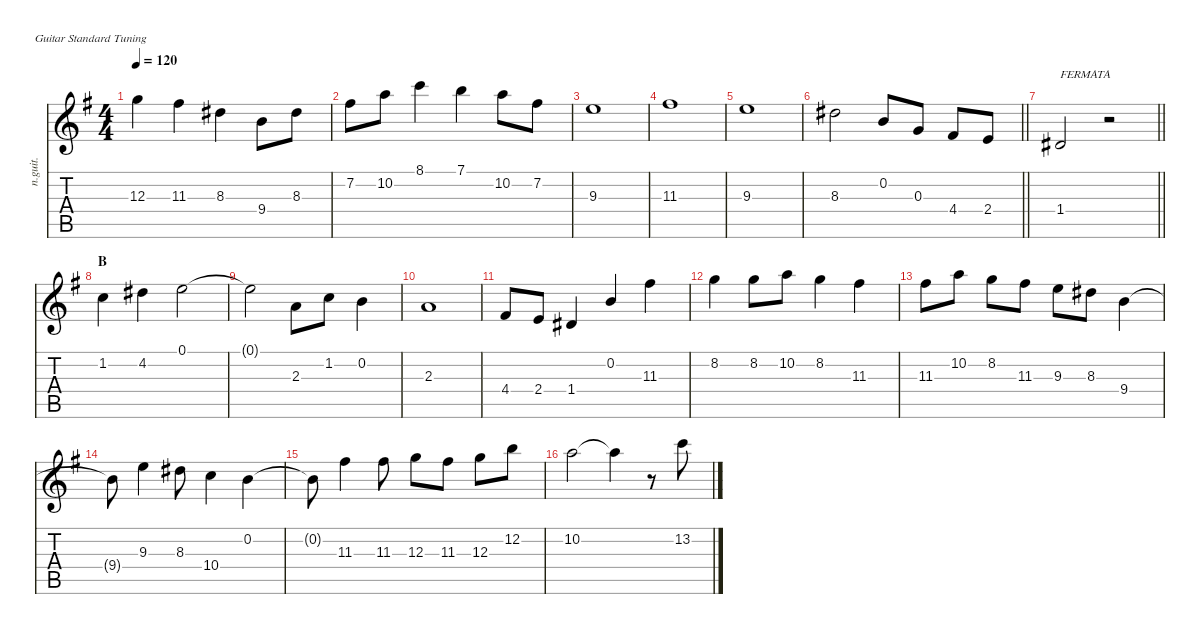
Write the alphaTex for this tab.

\defaultSystemsLayout 4
\hideDynamics
\bracketExtendMode nobrackets
\track ("Guitar 1" "n.guit.") {instrument acousticguitarnylon}
\staff {score tabs}
\tuning (E4 B3 G3 D3 A2 E2)
\ts (4 4)
\tempo 120
\clef g2
\ks eminor
12.3{acc forcenatural}.4{dy f beam Down} 11.3{acc #}.4{beam Down} 8.3{acc #}.4{beam Down} 9.4{acc forcenatural}.8{beam Down} 8.3{acc #}.8{beam Down} |
7.2{acc #}.8{beam Down} 10.2{acc forcenatural}.8{beam Down} 8.1{acc forcenatural}.4{beam Down} 7.1{acc forcenatural}.4{beam Down} 10.2{acc forcenatural}.8{beam Down} 7.2{acc #}.8{beam Down} |
9.3{acc forcenatural}.1{beam Down} |
11.3{acc #}.1{beam Down} |
9.3{acc forcenatural}.1{beam Down} |
\barLineRight lightlight
8.3{acc #}.2{beam Down} 0.2{acc forcenatural}.8{beam Up} 0.3{acc forcenatural}.8{beam Up} 4.4{acc #}.8{beam Up} 2.4{acc forcenatural}.8{beam Up} |
\barLineRight lightlight
1.4{acc #}.2{txt "FERMATA" beam Up} r.2{beam Down} |
\section ("" "B")
1.2{acc forcenatural}.4{beam Down} 4.2{acc #}.4{beam Down} 0.1{acc forcenatural}.2{beam Down} |
0.1{t acc forcenatural}.2{beam Down} 2.3{acc forcenatural}.8{beam Down} 1.2{acc forcenatural}.8{beam Down} 0.2{acc forcenatural}.4{beam Down} |
2.3{acc forcenatural}.1{beam Up} |
4.4{acc #}.8{beam Up} 2.4{acc forcenatural}.8{beam Up} 1.4{acc #}.4{beam Up} 0.2{acc forcenatural}.4{beam Up} 11.3{acc #}.4{beam Down} |
8.2{acc forcenatural}.4{beam Down} 8.2{acc forcenatural}.8{beam Down} 10.2{acc forcenatural}.8{beam Down} 8.2{acc forcenatural}.4{beam Down} 11.3{acc #}.4{beam Down} |
11.3{acc #}.8{beam Down} 10.2{acc forcenatural}.8{beam Down} 8.2{acc forcenatural}.8{beam Down} 11.3{acc #}.8{beam Down} 9.3{acc forcenatural}.8{beam Down} 8.3{acc #}.8{beam Down} 9.4{acc forcenatural}.4{beam Down} |
9.4{t acc forcenatural}.8{beam Down} 9.3{acc forcenatural}.4{beam Down} 8.3{acc #}.8{beam Down} 10.4{acc forcenatural}.4{beam Down} 0.2{acc forcenatural}.4{beam Down} |
0.2{t acc forcenatural}.8{beam Down} 11.3{acc #}.4{beam Down} 11.3{acc #}.8{beam Down} 12.3{acc forcenatural}.8{beam Down} 11.3{acc #}.8{beam Down} 12.3{acc forcenatural}.8{beam Down} 12.2{acc forcenatural}.8{beam Down} |
10.2{acc forcenatural}.2{beam Down} 10.2{t acc forcenatural}.4{beam Down} r.8{beam Down} 13.2{acc forcenatural}.8{beam Down}
